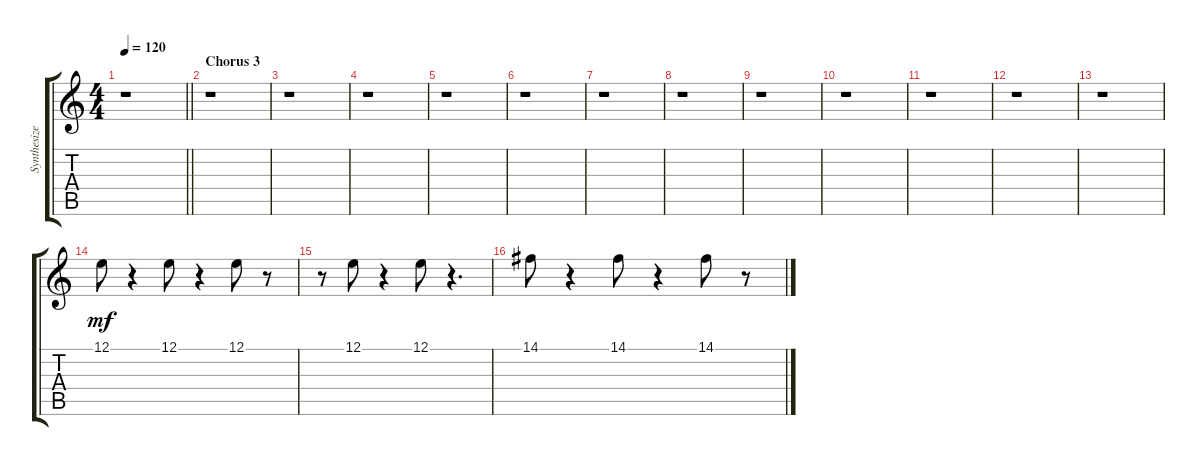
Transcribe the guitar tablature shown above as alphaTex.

\track ("Synthesizer 1" "Synthesize") {instrument pad7halo}
\staff {score tabs}
\tuning (E4 B3 G3 D3 A2 E2) {hide}
\ts (4 4)
\tempo 120
\clef g2
\barLineRight lightlight
\ks c
r.1{dy mf} |
\section ("" "Chorus 3")
r.1 |
r.1 |
r.1 |
r.1 |
r.1 |
r.1 |
r.1 |
r.1 |
r.1 |
r.1 |
r.1 |
r.1 |
12.1.8 r.4 12.1.8 r.4 12.1.8 r.8 |
r.8 12.1.8 r.4 12.1.8 r.4{d} |
14.1.8 r.4 14.1.8 r.4 14.1.8 r.8
